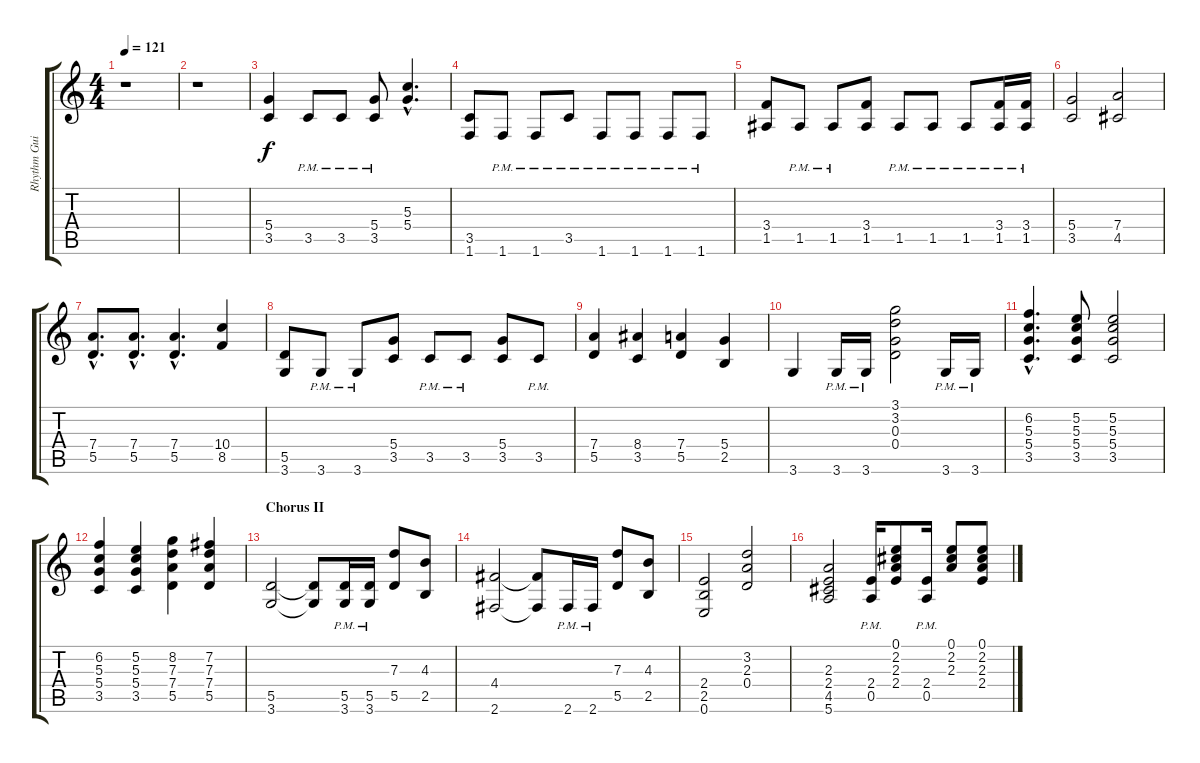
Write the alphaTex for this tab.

\track ("Rhythm Guitar" "Rhythm Gui") {instrument distortionguitar}
\staff {score tabs}
\tuning (E4 B3 G3 D3 A2 E2) {hide}
\ts (4 4)
\tempo 121
\clef g2
\ks c
r.1{dy f} |
r.1 |
(5.4 3.5).4 3.5{pm}.8 3.5{pm}.8 (5.4{pm} 3.5{pm}).8 (5.3{hac} 5.4{hac}).4{d} |
(3.5 1.6).8 1.6{pm}.8 1.6{pm}.8 3.5{pm}.8 1.6{pm}.8 1.6{pm}.8 1.6{pm}.8 1.6{pm}.8 |
(3.4 1.5).8 1.5{pm}.8 1.5{pm}.8 (3.4 1.5).8 1.5{pm}.8 1.5{pm}.8 1.5{pm}.8 (3.4{pm} 1.5{pm}).16 (3.4{pm} 1.5{pm}).16 |
(5.4 3.5).2 (7.4 4.5).2 |
(7.4{hac} 5.5{hac}).8{d} (7.4{hac} 5.5{hac}).8{d} (7.4{hac} 5.5{hac}).4{d} (10.4 8.5).4 |
(5.5 3.6).8 3.6{pm}.8 3.6{pm}.8 (5.4 3.5).8 3.5{pm}.8 3.5{pm}.8 (5.4 3.5).8 3.5{pm}.8 |
(7.4 5.5).4 (8.4 3.5).4 (7.4 5.5).4 (5.4 2.5).4 |
3.6.4 3.6{pm}.16 3.6{pm}.16 (3.1 3.2 0.3 0.4).2 3.6{pm}.16 3.6{pm}.16 |
(6.2{hac} 5.3{hac} 5.4{hac} 3.5{hac}).4{d} (5.2 5.3 5.4 3.5).8 (5.2 5.3 5.4 3.5).2 |
(6.2 5.3 5.4 3.5).4 (5.2 5.3 5.4 3.5).4 (8.2 7.3 7.4 5.5).4 (7.2 7.3 7.4 5.5).4 |
\section ("" "Chorus II")
(5.5 3.6).2 (5.5{t} 3.6{t}).8 (5.5{pm} 3.6{pm}).16 (5.5{pm} 3.6{pm}).16 (7.3 5.5).8 (4.3 2.5).8 |
(4.4 2.6).2 (4.4{t} 2.6{t}).8 2.6{pm}.16 2.6{pm}.16 (7.3 5.5).8 (4.3 2.5).8 |
(2.4 2.5 0.6).2 (3.2 2.3 0.4).2 |
(2.3 2.4 4.5 5.6).2 (2.4{pm} 0.5{pm}).16 (0.1 2.2 2.3 2.4).8 (2.4{pm} 0.5{pm}).16 (0.1 2.2 2.3).8 (0.1 2.2 2.3 2.4).8
